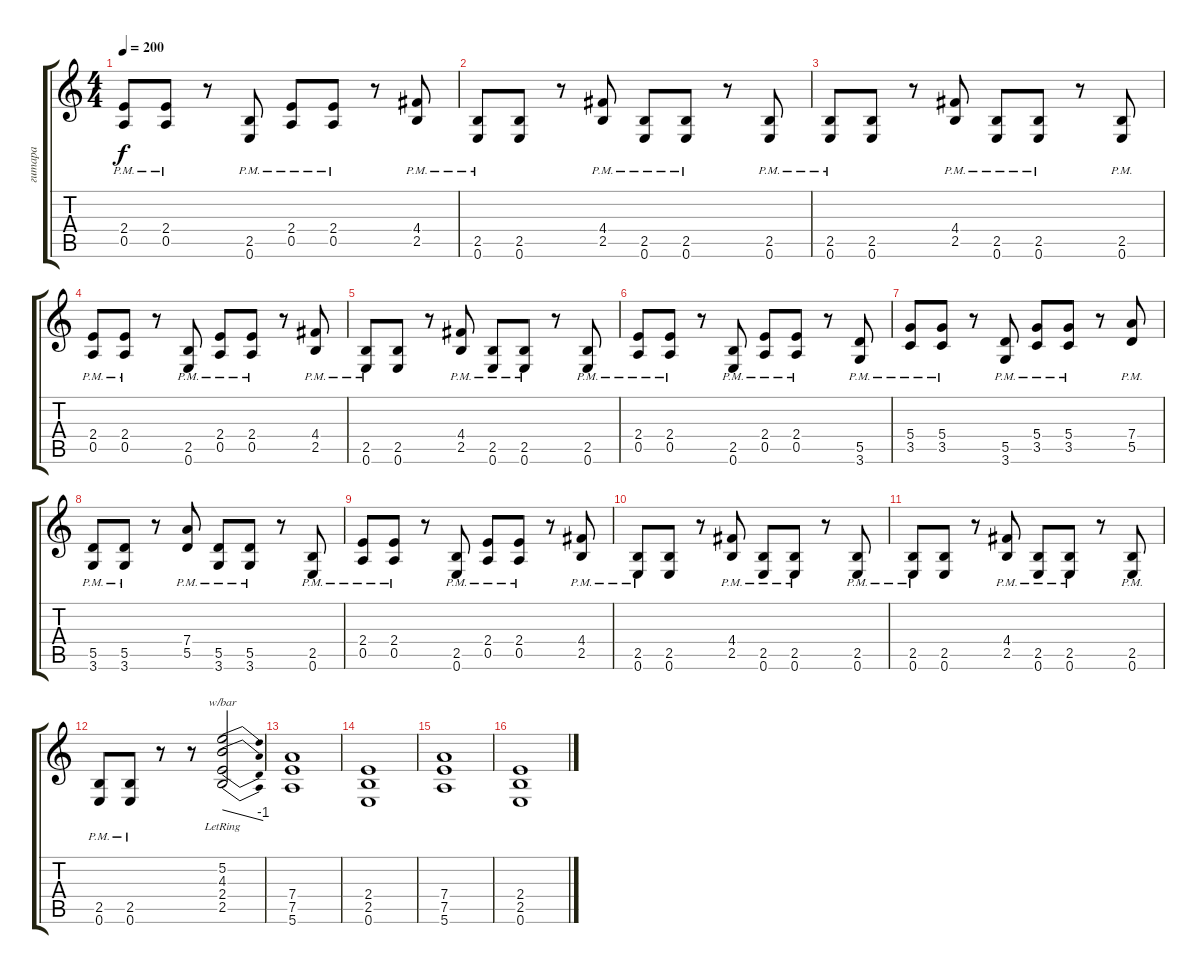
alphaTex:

\track ("гитара" "гитара") {instrument distortionguitar}
\staff {score tabs}
\tuning (E4 B3 G3 D3 A2 E2) {hide}
\ts (4 4)
\tempo 200
\clef g2
\ks c
(2.4{pm} 0.5{pm}).8{dy f} (2.4{pm} 0.5{pm}).8 r.8 (2.5{pm} 0.6{pm}).8 (2.4{pm} 0.5{pm}).8 (2.4{pm} 0.5{pm}).8 r.8 (4.4{pm} 2.5{pm}).8 |
(2.5{pm} 0.6{pm}).8 (2.5 0.6).8 r.8 (4.4{pm} 2.5{pm}).8 (2.5{pm} 0.6{pm}).8 (2.5{pm} 0.6{pm}).8 r.8 (2.5{pm} 0.6{pm}).8 |
(2.5{pm} 0.6{pm}).8 (2.5 0.6).8 r.8 (4.4{pm} 2.5{pm}).8 (2.5{pm} 0.6{pm}).8 (2.5{pm} 0.6{pm}).8 r.8 (2.5{pm} 0.6{pm}).8 |
(2.4{pm} 0.5{pm}).8 (2.4{pm} 0.5{pm}).8 r.8 (2.5{pm} 0.6{pm}).8 (2.4{pm} 0.5{pm}).8 (2.4{pm} 0.5{pm}).8 r.8 (4.4{pm} 2.5{pm}).8 |
(2.5{pm} 0.6{pm}).8 (2.5 0.6).8 r.8 (4.4{pm} 2.5{pm}).8 (2.5{pm} 0.6{pm}).8 (2.5{pm} 0.6{pm}).8 r.8 (2.5{pm} 0.6{pm}).8 |
(2.4{pm} 0.5{pm}).8 (2.4{pm} 0.5{pm}).8 r.8 (2.5{pm} 0.6{pm}).8 (2.4{pm} 0.5{pm}).8 (2.4{pm} 0.5{pm}).8 r.8 (5.5 3.6{pm}).8 |
(5.4{pm} 3.5{pm}).8 (5.4{pm} 3.5{pm}).8 r.8 (5.5{pm} 3.6{pm}).8 (5.4{pm} 3.5{pm}).8 (5.4{pm} 3.5{pm}).8 r.8 (7.4{pm} 5.5{pm}).8 |
(5.5{pm} 3.6{pm}).8 (5.5{pm} 3.6{pm}).8 r.8 (7.4{pm} 5.5{pm}).8 (5.5{pm} 3.6{pm}).8 (5.5{pm} 3.6{pm}).8 r.8 (2.5{pm} 0.6{pm}).8 |
(2.4{pm} 0.5{pm}).8 (2.4{pm} 0.5{pm}).8 r.8 (2.5{pm} 0.6{pm}).8 (2.4{pm} 0.5{pm}).8 (2.4{pm} 0.5{pm}).8 r.8 (4.4{pm} 2.5{pm}).8 |
(2.5{pm} 0.6{pm}).8 (2.5 0.6).8 r.8 (4.4{pm} 2.5{pm}).8 (2.5{pm} 0.6{pm}).8 (2.5{pm} 0.6{pm}).8 r.8 (2.5{pm} 0.6{pm}).8 |
(2.5{pm} 0.6{pm}).8 (2.5 0.6).8 r.8 (4.4{pm} 2.5{pm}).8 (2.5{pm} 0.6{pm}).8 (2.5{pm} 0.6{pm}).8 r.8 (2.5{pm} 0.6{pm}).8 |
(2.5{pm} 0.6{pm}).8 (2.5{pm} 0.6{pm}).8 r.8 r.8 (5.2{lr} 4.3{lr} 2.4{lr} 2.5{lr}).2{tbe (dive default 0 0 60 -4) volume 9 instrument distortionguitar} |
(7.4 7.5 5.6).1 |
(2.4 2.5 0.6).1 |
(7.4 7.5 5.6).1 |
(2.4 2.5 0.6).1
